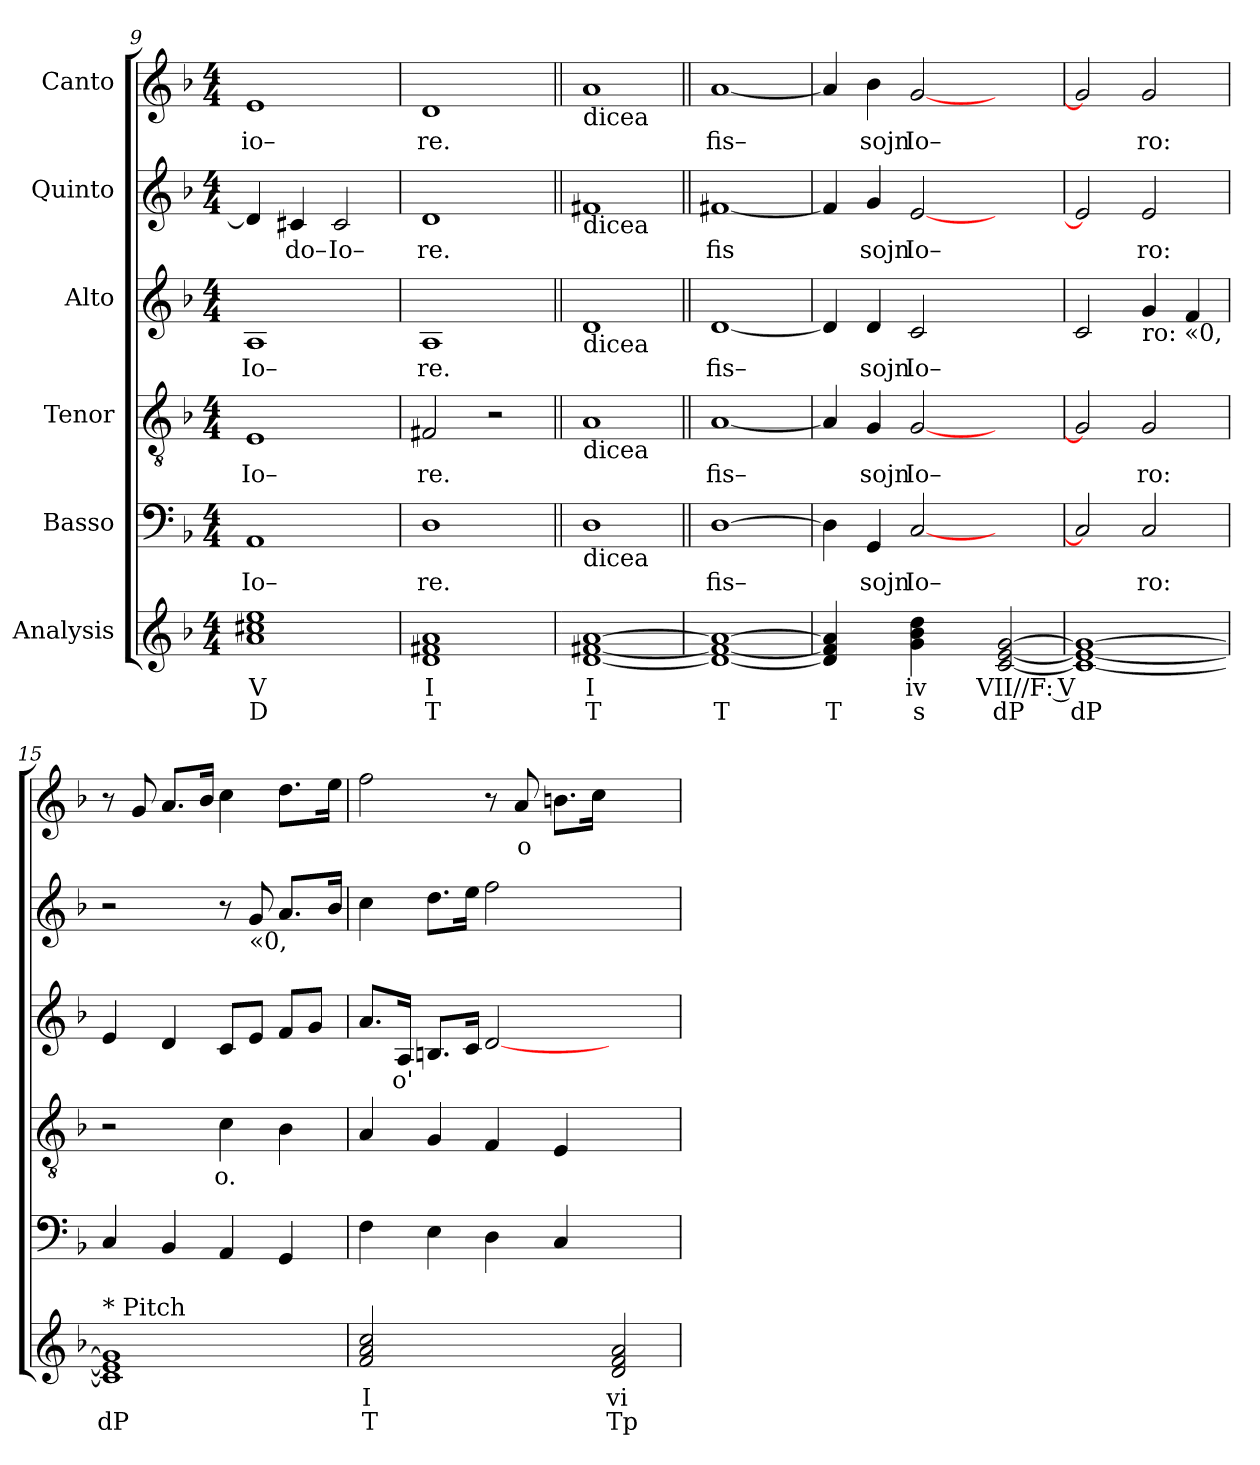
**kern	**text	**text	**kern	**text	**kern	**text	**kern	**text	**kern	**text	**kern	**text
*part6	*part6	*part6	*part5	*part5	*part4	*part4	*part3	*part3	*part2	*part2	*part1	*part1
*staff6	*staff6	*staff6	*staff5	*staff5	*staff4	*staff4	*staff3	*staff3	*staff2	*staff2	*staff1	*staff1
*I"Analysis	*	*	*I"Basso	*	*I"Tenor	*	*I"Alto	*	*I"Quinto	*	*I"Canto	*
*	*	*	*clefF4	*	*clefGv2	*	*clefG2	*	*clefG2	*	*clefG2	*
*k[b-]	*	*	*k[b-]	*	*k[b-]	*	*k[b-]	*	*k[b-]	*	*k[b-]	*
*	*	*	*F:	*	*F:	*	*F:	*	*F:	*	*F:	*
*M4/4	*	*	*M4/4	*	*M4/4	*	*M4/4	*	*M4/4	*	*M4/4	*
=9	=9	=9	=9	=9	=9	=9	=9	=9	=9	=9	=9	=9
!	!	!	!	!LO:LY:b	!	!	!	!	!	!	!	!
!	!	!	!	!	!	!LO:LY:b	!	!	!	!	!	!
!	!	!	!	!	!	!	!	!LO:LY:b	!	!	!	!
!	!	!	!	!	!	!	!	!	!	!	!	!LO:LY:b
1a 1cc#X 1ee	V	D	1AA	Io–	1E	Io–	1A	Io–	4d/]	.	1e	io–
!	!	!	!	!	!	!	!	!	!	!LO:LY:b	!	!
.	.	.	.	.	.	.	.	.	4c#X/	do–	.	.
!	!	!	!	!	!	!	!	!	!	!LO:LY:b	!	!
.	.	.	.	.	.	.	.	.	2c#/	Io–	.	.
=10	=10	=10	=10	=10	=10	=10	=10	=10	=10	=10	=10	=10
!	!	!	!	!LO:LY:b	!	!	!	!	!	!	!	!
!	!	!	!	!	!	!LO:LY:b	!	!	!	!	!	!
!	!	!	!	!	!	!	!	!LO:LY:b	!	!	!	!
!	!	!	!	!	!	!	!	!	!	!LO:LY:b	!	!
!	!	!	!	!	!	!	!	!	!	!	!	!LO:LY:b
1d 1f#X 1a	I	T	1D	re.	2F#X/	re.	1A	re.	1d	re.	1d	re.
.	.	.	.	.	2r	.	.	.	.	.	.	.
=11	=11||	=11||	=11||	=11||	=11||	=11||	=11||	=11||	=11||	=11||	=11||	=11||
!	!	!	!	!	!	!	!	!	!	!	!LO:TX:b:t=dicea	!
!	!	!	!	!	!	!	!	!	!LO:TX:b:t=dicea	!	!	!
!	!	!	!	!	!	!	!LO:TX:b:t=dicea	!	!	!	!	!
!	!	!	!	!	!LO:TX:b:t=dicea	!	!	!	!	!	!	!
!	!	!	!LO:TX:b:t=dicea	!	!	!	!	!	!	!	!	!
[1d [1f#X [1a	I	T	1D	.	1A	.	1d	.	1f#X	.	1a	.
=12	=12||	=12||	=12||	=12||	=12||	=12||	=12||	=12||	=12||	=12||	=12||	=12||
!	!	!	!	!LO:LY:b	!	!	!	!	!	!	!	!
!	!	!	!	!	!	!LO:LY:b	!	!	!	!	!	!
!	!	!	!	!	!	!	!	!LO:LY:b	!	!	!	!
!	!	!	!	!	!	!	!	!	!	!LO:LY:b	!	!
!	!	!	!	!	!	!	!	!	!	!	!	!LO:LY:b
1d_ 1f#_ 1a_	.	T	[1D	fis–	[1A	fis–	[1d	fis–	[1f#X	fis	[1a	fis–
=13	=13	=13	=13	=13	=13	=13	=13	=13	=13	=13	=13	=13
4d] 4f#] 4a]	.	T	4D\]	.	4A/]	.	4d/]	.	4f#/]	.	4a/]	.
!	!	!	!	!LO:LY:b	!	!	!	!	!	!	!	!
!	!	!	!	!	!	!LO:LY:b	!	!	!	!	!	!
!	!	!	!	!	!	!	!	!LO:LY:b	!	!	!	!
!	!	!	!	!	!	!	!	!	!	!LO:LY:b	!	!
!	!	!	!	!	!	!	!	!	!	!	!	!LO:LY:b
4ryy	.	.	4GG/	sojn	4G/	sojn	4d/	sojn	4g/	sojn	4b-\	sojn
!	!	!	!	!LO:LY:b	!	!	!	!	!	!	!	!
!	!	!	!	!	!	!LO:LY:b	!	!	!	!	!	!
!	!	!	!	!	!	!	!	!LO:LY:b	!	!	!	!
!	!	!	!	!	!	!	!	!	!	!LO:LY:b	!	!
!	!	!	!	!	!	!	!	!	!	!	!	!LO:LY:b
4g 4b- 4dd	iv	s	[2C/	Io–	[2G/	Io–	2c/	Io–	[2e/	Io–	[2g/	Io–
4ryy	.	.	.	.	.	.	.	.	.	.	.	.
[2c [2e [2g	VII//F: V	dP	2ryy	.	2ryy	.	2ryy	.	2ryy	.	2ryy	.
=14	=14	=14	=14	=14	=14	=14	=14	=14	=14	=14	=14	=14
1c_ 1e_ 1g_	.	dP	2C/]	.	2G/]	.	2c/	.	2e/]	.	2g/]	.
!	!	!	!	!LO:LY:b	!	!	!	!	!	!	!	!
!	!	!	!	!	!	!LO:LY:b	!	!	!	!	!	!
!	!	!	!	!	!	!	!	!	!	!LO:LY:b	!	!
!	!	!	!	!	!	!	!LO:TX:b:t=ro&colon; «0,	!	!	!	!	!
!	!	!	!	!	!	!	!	!	!	!	!	!LO:LY:b
.	.	.	2C/	ro:	2G/	ro:	4g/	.	2e/	ro:	2g/	ro:
.	.	.	.	.	.	.	4f/	.	.	.	.	.
=15	=15	=15	=15	=15	=15	=15	=15	=15	=15	=15	=15	=15
!LO:TX:a:t=* Pitch	!	!	!	!	!	!	!	!	!	!	!	!
1c] 1e] 1g]	.	dP	4C/	.	2r	.	4e/	.	2r	.	8r	.
.	.	.	.	.	.	.	.	.	.	.	8g/	.
.	.	.	4BB-/	.	.	.	4d/	.	.	.	8.a/L	.
.	.	.	.	.	.	.	.	.	.	.	16b-/Jk	.
!	!	!	!	!	!	!LO:LY:b	!	!	!	!	!	!
.	.	.	4AA/	.	4c\	o.	8c/L	.	8r	.	4cc\	.
!	!	!	!	!	!	!	!	!	!LO:TX:b:t=«0,	!	!	!
.	.	.	.	.	.	.	8e/J	.	8g/	.	.	.
.	.	.	4GG/	.	4B-\	.	8f/L	.	8.a/L	.	8.dd\L	.
.	.	.	.	.	.	.	8g/J	.	.	.	.	.
.	.	.	.	.	.	.	.	.	16b-/Jk	.	16ee\Jk	.
=16	=16	=16	=16	=16	=16	=16	=16	=16	=16	=16	=16	=16
2f 2a 2cc	I	T	4F\	.	4A/	.	8.a/L	.	4cc\	.	2ff\	.
!	!	!	!	!	!	!	!	!LO:LY:b	!	!	!	!
.	.	.	.	.	.	.	16A/Jk	o'	.	.	.	.
.	.	.	4E\	.	4G/	.	8.Bn/L	.	8.dd\L	.	.	.
.	.	.	.	.	.	.	16c/Jk	.	16ee\Jk	.	.	.
2ryy	.	.	4D\	.	4F/	.	[2d/	.	2ff\	.	8r	.
!	!	!	!	!	!	!	!	!	!	!	!	!LO:LY:b
.	.	.	.	.	.	.	.	.	.	.	8a/	o
.	.	.	4C/	.	4E/	.	.	.	.	.	8.bn\L	.
.	.	.	.	.	.	.	.	.	.	.	16cc\Jk	.
2d 2f 2a	vi	Tp	2ryy	.	2ryy	.	2ryy	.	2ryy	.	2ryy	.
=	=	=	=	=	=	=	=	=	=	=	=	=
*-	*-	*-	*-	*-	*-	*-	*-	*-	*-	*-	*-	*-
